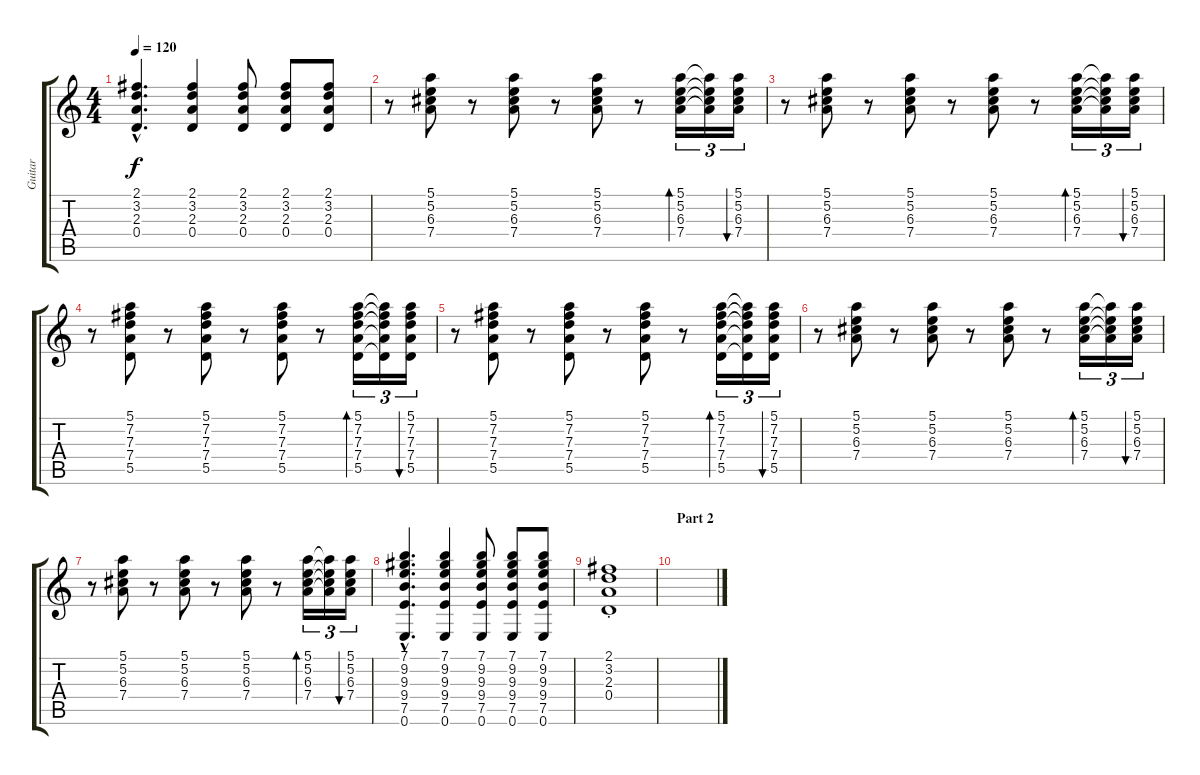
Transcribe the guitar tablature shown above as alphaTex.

\track ("Guitar" "Guitar") {instrument electricguitarclean}
\staff {score tabs}
\tuning (E4 B3 G3 D3 A2 E2) {hide}
\ts (4 4)
\tempo 120
\clef g2
\ks c
(2.1{hac} 3.2{hac} 2.3{hac} 0.4{hac}).4{d dy f} (2.1 3.2 2.3 0.4).4 (2.1 3.2 2.3 0.4).8 (2.1 3.2 2.3 0.4).8 (2.1 3.2 2.3 0.4).8 |
r.8{instrument acousticguitarsteel} (5.1 5.2 6.3 7.4).8 r.8 (5.1 5.2 6.3 7.4).8 r.8 (5.1 5.2 6.3 7.4).8 r.8 (5.1 5.2 6.3 7.4).16{tu (3 2) bd 480} (5.1{t} 5.2{t} 6.3{t} 7.4{t}).16{tu (3 2)} (5.1 5.2 6.3 7.4).16{tu (3 2) bu 480} |
r.8{instrument acousticguitarsteel} (5.1 5.2 6.3 7.4).8 r.8 (5.1 5.2 6.3 7.4).8 r.8 (5.1 5.2 6.3 7.4).8 r.8 (5.1 5.2 6.3 7.4).16{tu (3 2) bd 480} (5.1{t} 5.2{t} 6.3{t} 7.4{t}).16{tu (3 2)} (5.1 5.2 6.3 7.4).16{tu (3 2) bu 480} |
r.8{instrument acousticguitarsteel} (5.1 7.2 7.3 7.4 5.5).8 r.8 (5.1 7.2 7.3 7.4 5.5).8 r.8 (5.1 7.2 7.3 7.4 5.5).8 r.8 (5.1 7.2 7.3 7.4 5.5).16{tu (3 2) bd 480} (5.1{t} 7.2{t} 7.3{t} 7.4{t} 5.5{t}).16{tu (3 2)} (5.1 7.2 7.3 7.4 5.5).16{tu (3 2) bu 480} |
r.8{instrument acousticguitarsteel} (5.1 7.2 7.3 7.4 5.5).8 r.8 (5.1 7.2 7.3 7.4 5.5).8 r.8 (5.1 7.2 7.3 7.4 5.5).8 r.8 (5.1 7.2 7.3 7.4 5.5).16{tu (3 2) bd 480} (5.1{t} 7.2{t} 7.3{t} 7.4{t} 5.5{t}).16{tu (3 2)} (5.1 7.2 7.3 7.4 5.5).16{tu (3 2) bu 480} |
r.8{instrument acousticguitarsteel} (5.1 5.2 6.3 7.4).8 r.8 (5.1 5.2 6.3 7.4).8 r.8 (5.1 5.2 6.3 7.4).8 r.8 (5.1 5.2 6.3 7.4).16{tu (3 2) bd 480} (5.1{t} 5.2{t} 6.3{t} 7.4{t}).16{tu (3 2)} (5.1 5.2 6.3 7.4).16{tu (3 2) bu 480} |
r.8{instrument acousticguitarsteel} (5.1 5.2 6.3 7.4).8 r.8 (5.1 5.2 6.3 7.4).8 r.8 (5.1 5.2 6.3 7.4).8 r.8 (5.1 5.2 6.3 7.4).16{tu (3 2) bd 480} (5.1{t} 5.2{t} 6.3{t} 7.4{t}).16{tu (3 2)} (5.1 5.2 6.3 7.4).16{tu (3 2) bu 480} |
(7.1{hac} 9.2{hac} 9.3{hac} 9.4{hac} 7.5{hac} 0.6{hac}).4{d} (7.1 9.2 9.3 9.4 7.5 0.6).4 (7.1 9.2 9.3 9.4 7.5 0.6).8 (7.1 9.2 9.3 9.4 7.5 0.6).8 (7.1 9.2 9.3 9.4 7.5 0.6).8 |
(2.1{st} 3.2{st} 2.3{st} 0.4{st}).1 |
\section ("" "Part 2")
